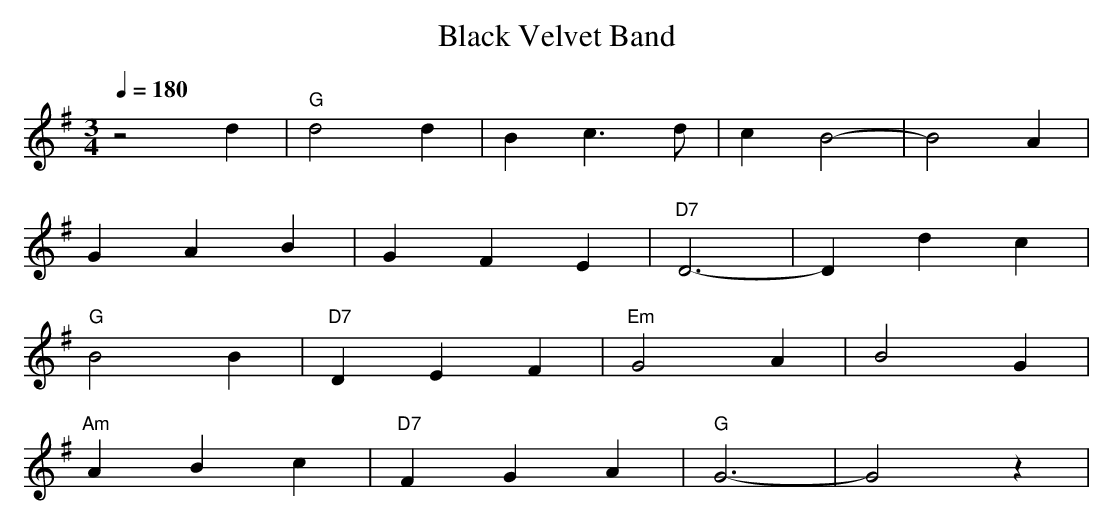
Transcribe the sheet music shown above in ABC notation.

X:1
T:Black Velvet Band
M:3/4
L:1/4
Q:1/4=180
K:G
z2 d| "G"d2 d| B c3/2 d/2| c B2-| B2 A|
G A B| G F E| "D7"D3-| D d c|
"G"B2 B | "D7"D E F| "Em"G2- A| B2 G|
"Am"A B c| "D7"F G A| "G"G3-| G2 z|
